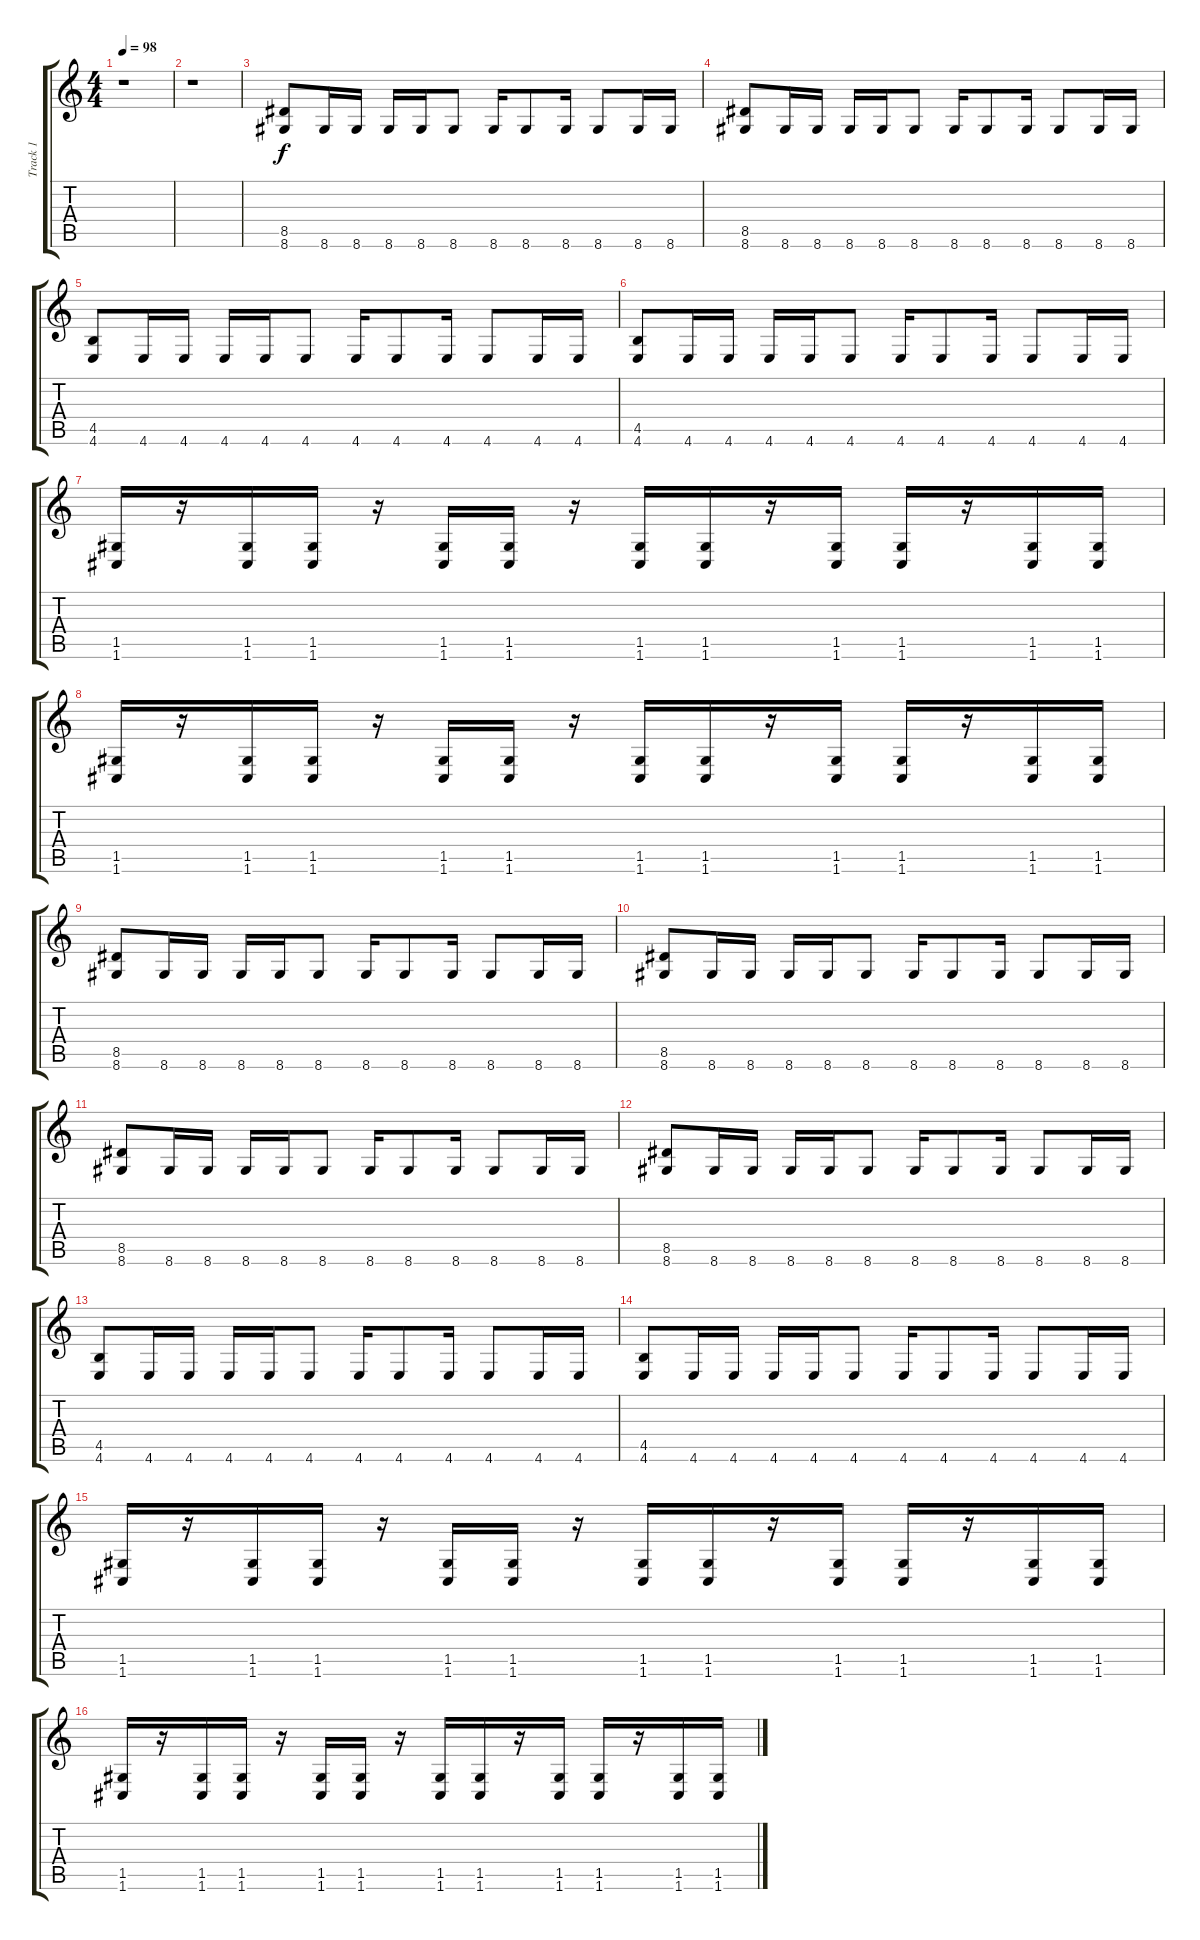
\track ("Track 1" "Track 1") {instrument overdrivenguitar}
\staff {score tabs}
\tuning (D4 A3 F3 C3 G2 C2) {hide}
\ts (4 4)
\tempo 98
\clef g2
\ks c
r.1{dy f instrument overdrivenguitar} |
r.1 |
(8.5 8.6).8 8.6.16 8.6.16 8.6.16 8.6.16 8.6.8 8.6.16 8.6.8 8.6.16 8.6.8 8.6.16 8.6.16 |
(8.5 8.6).8 8.6.16 8.6.16 8.6.16 8.6.16 8.6.8 8.6.16 8.6.8 8.6.16 8.6.8 8.6.16 8.6.16 |
(4.5 4.6).8 4.6.16 4.6.16 4.6.16 4.6.16 4.6.8 4.6.16 4.6.8 4.6.16 4.6.8 4.6.16 4.6.16 |
(4.5 4.6).8 4.6.16 4.6.16 4.6.16 4.6.16 4.6.8 4.6.16 4.6.8 4.6.16 4.6.8 4.6.16 4.6.16 |
(1.5 1.6).16 r.16 (1.5 1.6).16 (1.5 1.6).16 r.16 (1.5 1.6).16 (1.5 1.6).16 r.16 (1.5 1.6).16 (1.5 1.6).16 r.16 (1.5 1.6).16 (1.5 1.6).16 r.16 (1.5 1.6).16 (1.5 1.6).16 |
(1.5 1.6).16 r.16 (1.5 1.6).16 (1.5 1.6).16 r.16 (1.5 1.6).16 (1.5 1.6).16 r.16 (1.5 1.6).16 (1.5 1.6).16 r.16 (1.5 1.6).16 (1.5 1.6).16 r.16 (1.5 1.6).16 (1.5 1.6).16 |
(8.5 8.6).8 8.6.16 8.6.16 8.6.16 8.6.16 8.6.8 8.6.16 8.6.8 8.6.16 8.6.8 8.6.16 8.6.16 |
(8.5 8.6).8 8.6.16 8.6.16 8.6.16 8.6.16 8.6.8 8.6.16 8.6.8 8.6.16 8.6.8 8.6.16 8.6.16 |
(8.5 8.6).8 8.6.16 8.6.16 8.6.16 8.6.16 8.6.8 8.6.16 8.6.8 8.6.16 8.6.8 8.6.16 8.6.16 |
(8.5 8.6).8 8.6.16 8.6.16 8.6.16 8.6.16 8.6.8 8.6.16 8.6.8 8.6.16 8.6.8 8.6.16 8.6.16 |
(4.5 4.6).8 4.6.16 4.6.16 4.6.16 4.6.16 4.6.8 4.6.16 4.6.8 4.6.16 4.6.8 4.6.16 4.6.16 |
(4.5 4.6).8 4.6.16 4.6.16 4.6.16 4.6.16 4.6.8 4.6.16 4.6.8 4.6.16 4.6.8 4.6.16 4.6.16 |
(1.5 1.6).16 r.16 (1.5 1.6).16 (1.5 1.6).16 r.16 (1.5 1.6).16 (1.5 1.6).16 r.16 (1.5 1.6).16 (1.5 1.6).16 r.16 (1.5 1.6).16 (1.5 1.6).16 r.16 (1.5 1.6).16 (1.5 1.6).16 |
(1.5 1.6).16 r.16 (1.5 1.6).16 (1.5 1.6).16 r.16 (1.5 1.6).16 (1.5 1.6).16 r.16 (1.5 1.6).16 (1.5 1.6).16 r.16 (1.5 1.6).16 (1.5 1.6).16 r.16 (1.5 1.6).16 (1.5 1.6).16
